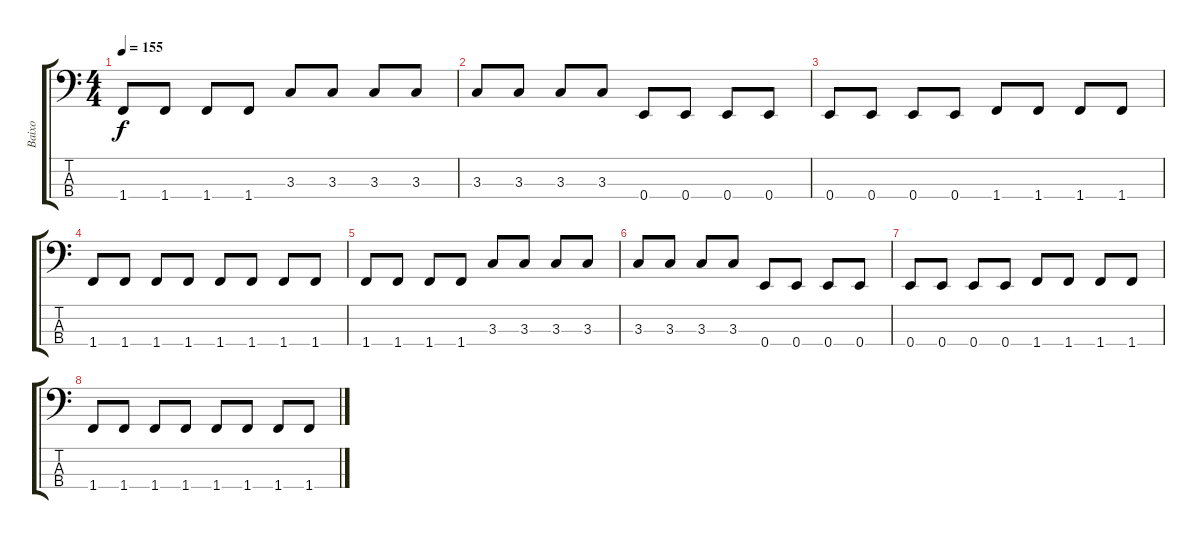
\track ("Baixo" "Baixo") {instrument electricbassfinger}
\staff {score tabs}
\tuning (G2 D2 A1 E1) {hide}
\ts (4 4)
\tempo 155
\clef f4
\ks c
1.4.8{dy f} 1.4.8 1.4.8 1.4.8 3.3.8 3.3.8 3.3.8 3.3.8 |
3.3.8 3.3.8 3.3.8 3.3.8 0.4.8 0.4.8 0.4.8 0.4.8 |
0.4.8 0.4.8 0.4.8 0.4.8 1.4.8 1.4.8 1.4.8 1.4.8 |
1.4.8 1.4.8 1.4.8 1.4.8 1.4.8 1.4.8 1.4.8 1.4.8 |
1.4.8 1.4.8 1.4.8 1.4.8 3.3.8 3.3.8 3.3.8 3.3.8 |
3.3.8 3.3.8 3.3.8 3.3.8 0.4.8 0.4.8 0.4.8 0.4.8 |
0.4.8 0.4.8 0.4.8 0.4.8 1.4.8 1.4.8 1.4.8 1.4.8 |
1.4.8 1.4.8 1.4.8 1.4.8 1.4.8 1.4.8 1.4.8 1.4.8
